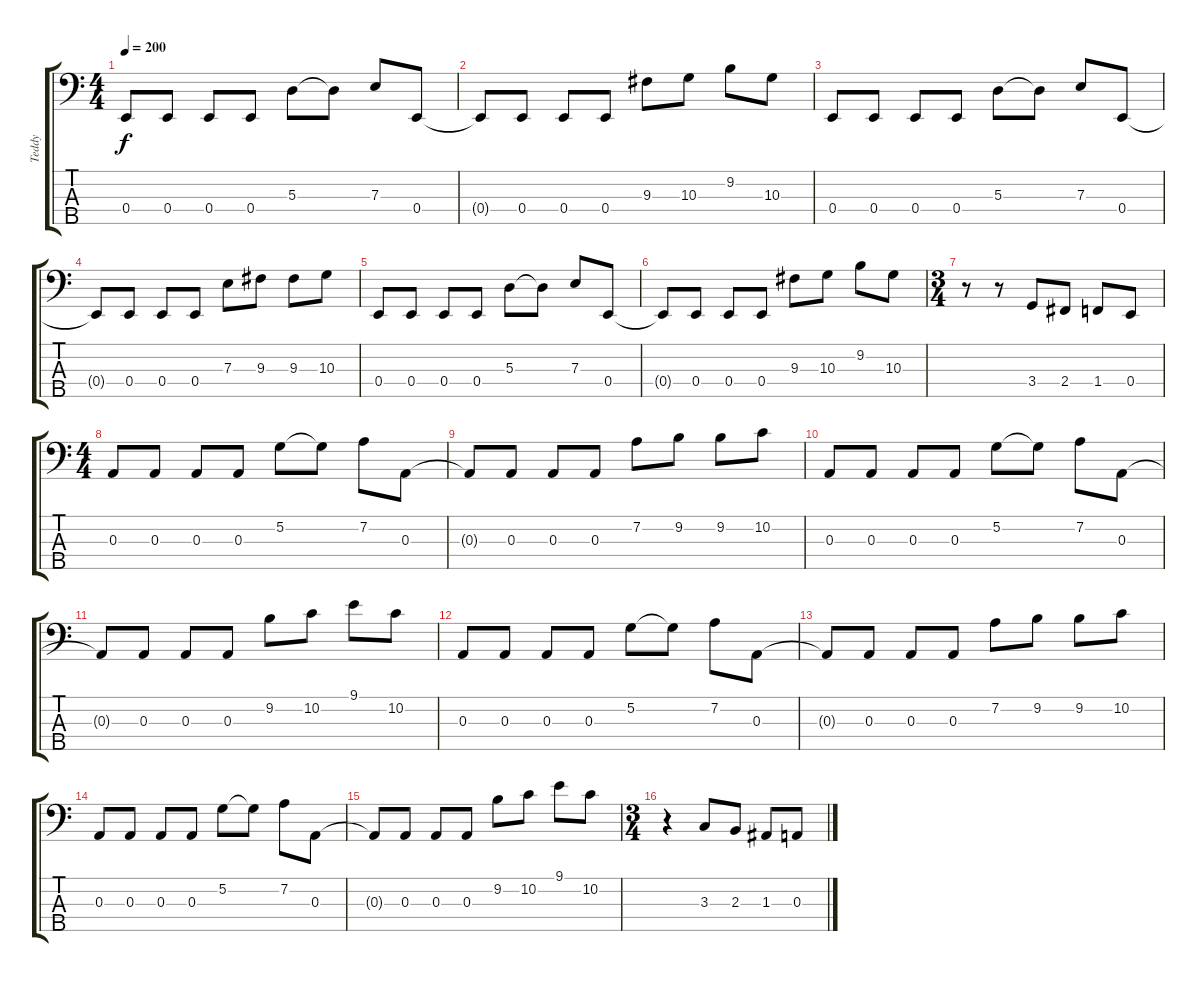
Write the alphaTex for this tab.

\track ("Teddy" "Teddy") {instrument electricbassfinger}
\staff {score tabs}
\tuning (G2 D2 A1 E1 B0) {hide}
\ts (4 4)
\tempo 200
\clef f4
\ks c
0.4.8{dy f} 0.4.8 0.4.8 0.4.8 5.3.8 5.3{t}.8 7.3.8 0.4.8 |
0.4{t}.8 0.4.8 0.4.8 0.4.8 9.3.8 10.3.8 9.2.8 10.3.8 |
0.4.8 0.4.8 0.4.8 0.4.8 5.3.8 5.3{t}.8 7.3.8 0.4.8 |
0.4{t}.8 0.4.8 0.4.8 0.4.8 7.3.8 9.3.8 9.3.8 10.3.8 |
0.4.8 0.4.8 0.4.8 0.4.8 5.3.8 5.3{t}.8 7.3.8 0.4.8 |
0.4{t}.8 0.4.8 0.4.8 0.4.8 9.3.8 10.3.8 9.2.8 10.3.8 |
\ts (3 4)
r.8 r.8 3.4.8 2.4.8 1.4.8 0.4.8 |
\ts (4 4)
0.3.8 0.3.8 0.3.8 0.3.8 5.2.8 5.2{t}.8 7.2.8 0.3.8 |
0.3{t}.8 0.3.8 0.3.8 0.3.8 7.2.8 9.2.8 9.2.8 10.2.8 |
0.3.8 0.3.8 0.3.8 0.3.8 5.2.8 5.2{t}.8 7.2.8 0.3.8 |
0.3{t}.8 0.3.8 0.3.8 0.3.8 9.2.8 10.2.8 9.1.8 10.2.8 |
0.3.8 0.3.8 0.3.8 0.3.8 5.2.8 5.2{t}.8 7.2.8 0.3.8 |
0.3{t}.8 0.3.8 0.3.8 0.3.8 7.2.8 9.2.8 9.2.8 10.2.8 |
0.3.8 0.3.8 0.3.8 0.3.8 5.2.8 5.2{t}.8 7.2.8 0.3.8 |
0.3{t}.8 0.3.8 0.3.8 0.3.8 9.2.8 10.2.8 9.1.8 10.2.8 |
\ts (3 4)
r.4 3.3.8 2.3.8 1.3.8 0.3.8
